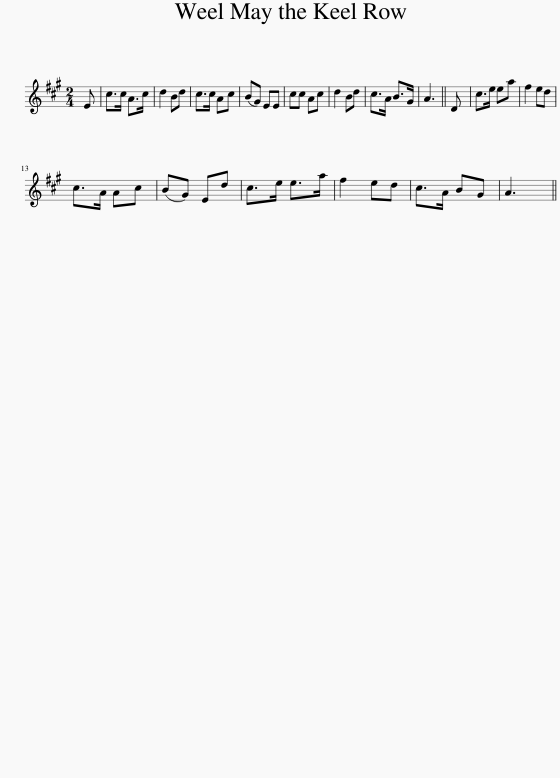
X:1
L:1/8
M:2/4
I:linebreak $
K:A
V:1 treble
V:1
 E | c>c A>c | d2 Bd | c>c Ac | (BG) EE | %5
 cc Ac | d2 Bd | c>A B>G | A3 || D | %10
 c>e ea | f2 ed |$ c>A Ac | (BG) Ed | c>e e>a | %15
 f2 ed | c>A BG | A3 || %18
